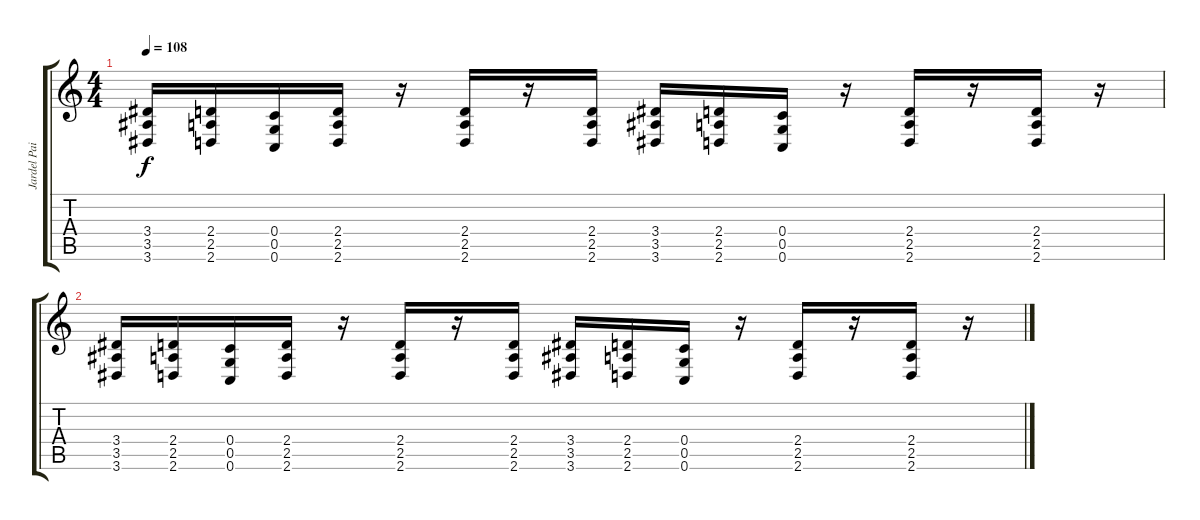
\track ("Jardel Paisante [Guitar]" "Jardel Pai") {instrument distortionguitar}
\staff {score tabs}
\tuning (D4 A3 F3 C3 G2 C2) {hide}
\ts (4 4)
\tempo 108
\clef g2
\ks c
(3.4 3.5 3.6).16{dy f} (2.4 2.5 2.6).16 (0.4 0.5 0.6).16 (2.4 2.5 2.6).16 r.16 (2.4 2.5 2.6).16 r.16 (2.4 2.5 2.6).16 (3.4 3.5 3.6).16 (2.4 2.5 2.6).16 (0.4 0.5 0.6).16 r.16 (2.4 2.5 2.6).16 r.16 (2.4 2.5 2.6).16 r.16 |
(3.4 3.5 3.6).16 (2.4 2.5 2.6).16 (0.4 0.5 0.6).16 (2.4 2.5 2.6).16 r.16 (2.4 2.5 2.6).16 r.16 (2.4 2.5 2.6).16 (3.4 3.5 3.6).16 (2.4 2.5 2.6).16 (0.4 0.5 0.6).16 r.16 (2.4 2.5 2.6).16 r.16 (2.4 2.5 2.6).16 r.16
